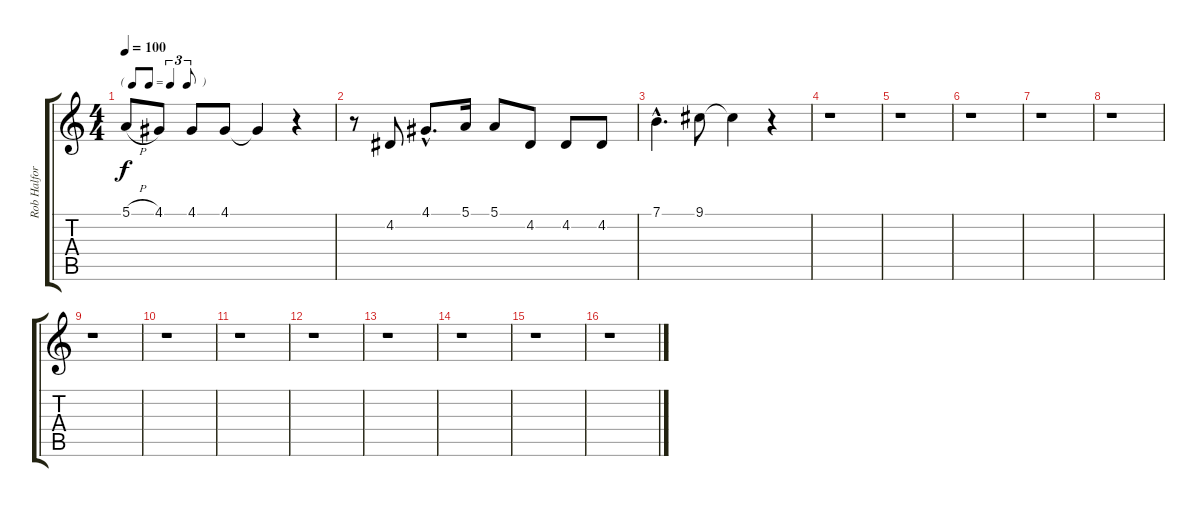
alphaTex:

\track ("Rob Halford" "Rob Halfor") {instrument lead6voice}
\staff {score tabs}
\tuning (E4 B3 G3 D3 A2 E2) {hide}
\ts (4 4)
\tf triplet8th
\tempo 100
\clef g2
\ks c
5.1{h}.8{dy f} 4.1.8 4.1.8 4.1.8 4.1{t}.4 r.4 |
r.8 4.2.8 4.1{hac}.8{d} 5.1.16 5.1.8 4.2.8 4.2.8 4.2.8 |
7.1{hac}.4{d} 9.1.8 9.1{t}.4 r.4 |
r.1 |
r.1 |
r.1 |
r.1 |
r.1 |
r.1 |
r.1 |
r.1 |
r.1 |
r.1 |
r.1 |
r.1 |
r.1
